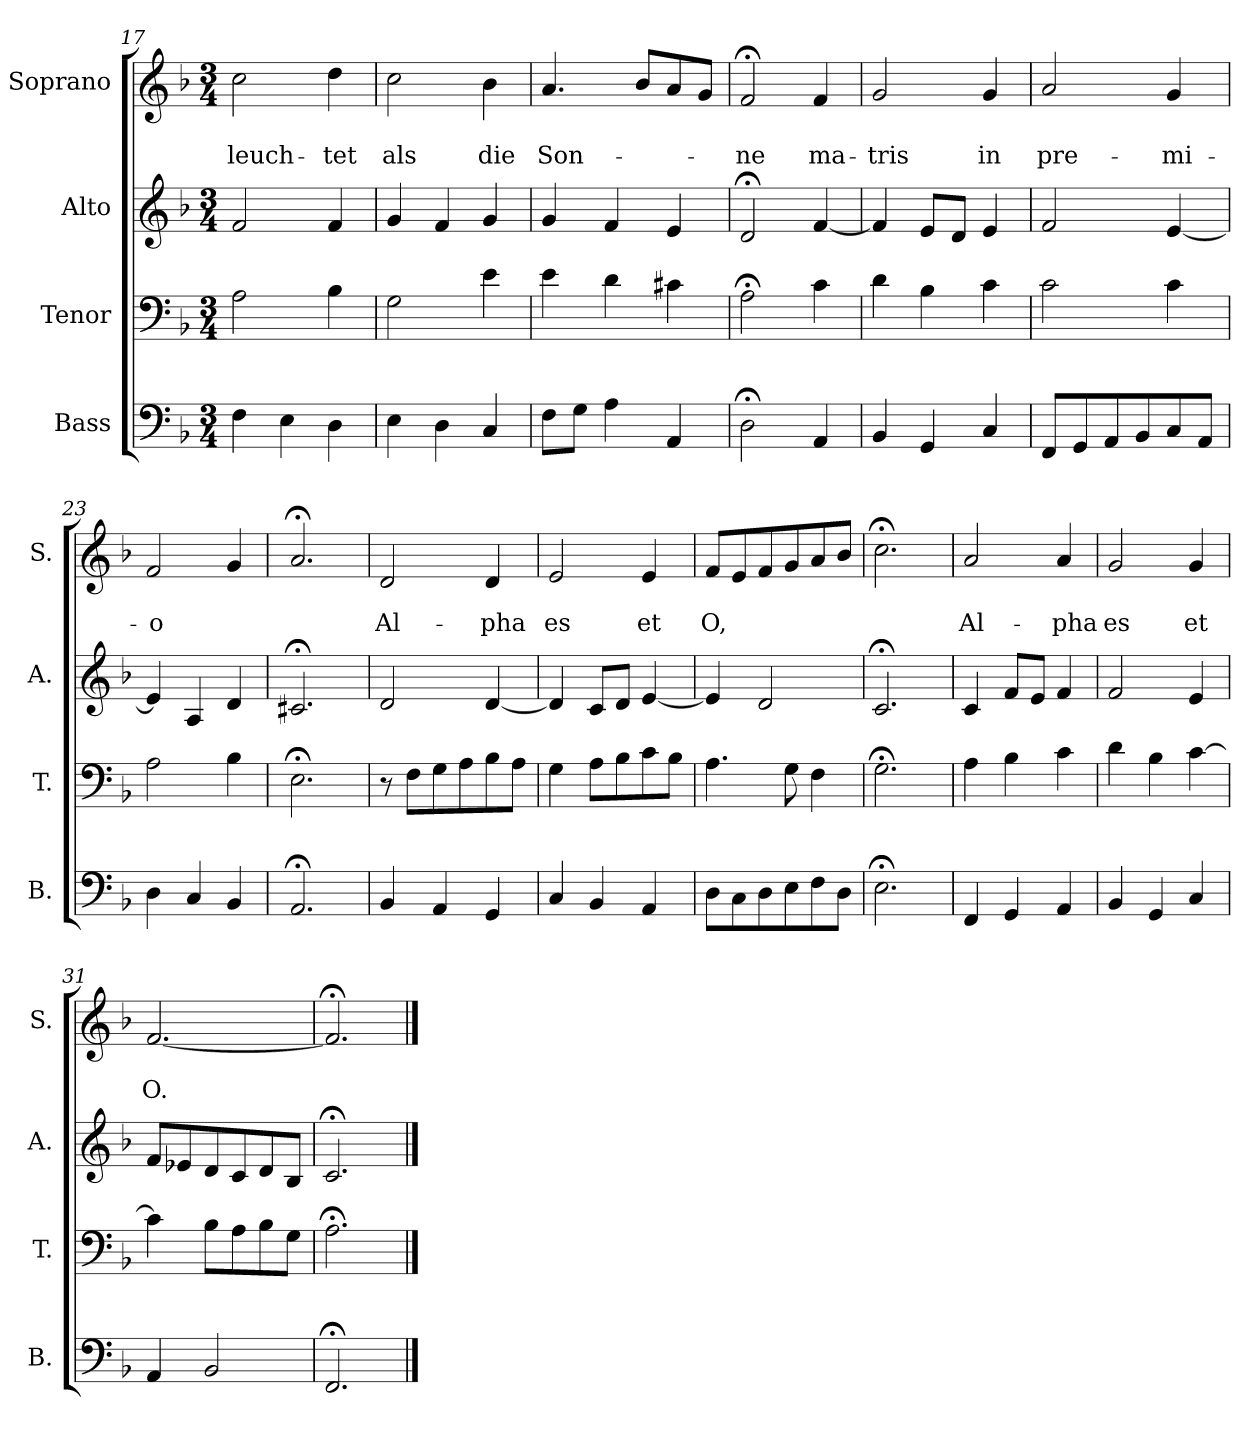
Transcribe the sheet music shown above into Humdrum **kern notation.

**kern	**kern	**kern	**kern	**text	**text
*part4	*part3	*part2	*part1	*part1	*part1
*staff4	*staff3	*staff2	*staff1	*staff1	*staff1
*I"Bass	*I"Tenor	*I"Alto	*I"Soprano	*	*
*I'B.	*I'T.	*I'A.	*I'S.	*	*
!!LO:PB:g=z
*clefF4	*clefF4	*clefG2	*clefG2	*	*
*k[b-]	*k[b-]	*k[b-]	*k[b-]	*	*
*F:	*F:	*F:	*F:	*	*
*M3/4	*M3/4	*M3/4	*M3/4	*	*
=17	=17	=17	=17	=17	=17
4F\	2A\	2f/	2cc\	.	leuch-
4E\	.	.	.	.	.
4D\	4B-\	4f/	4dd\	.	-tet
=18	=18	=18	=18	=18	=18
4E\	2G\	4g/	2cc\	.	als
4D\	.	4f/	.	.	.
4C/	4e\	4g/	4b-\	.	die
=19	=19	=19	=19	=19	=19
8F\L	4e\	4g/	4.a/	.	Son-
8G\J	.	.	.	.	.
4A\	4d\	4f/	.	.	.
.	.	.	8b-/L	.	.
4AA/	4c#X\	4e/	8a/	.	.
.	.	.	8g/J	.	.
=20	=20	=20	=20	=20	=20
2D;<\	2A;<\	2d;</	2f;</	.	-ne
4AA/	4c\	[4f/	4f/	.	ma-
=21	=21	=21	=21	=21	=21
4BB-/	4d\	4f/]	2g/	.	-tris
4GG/	4B-\	8e/L	.	.	.
.	.	8d/J	.	.	.
4C/	4c\	4e/	4g/	.	in
=22	=22	=22	=22	=22	=22
8FF/L	2c\	2f/	2a/	.	pre-
8GG/	.	.	.	.	.
8AA/	.	.	.	.	.
8BB-/	.	.	.	.	.
8C/	4c\	[4e/	4g/	.	-mi-
8AA/J	.	.	.	.	.
=23	=23	=23	=23	=23	=23
4D\	2A\	4e/]	2f/	.	-o
4C/	.	4A/	.	.	.
4BB-/	4B-\	4d/	4g/	.	.
=24	=24	=24	=24	=24	=24
2.AA;</	2.E;<\	2.c#X;</	2.a;</	.	.
!!LO:LB:g=z
=25	=25	=25	=25	=25	=25
4BB-/	8r	2d/	2d/	.	Al-
.	8F\L	.	.	.	.
4AA/	8G\	.	.	.	.
.	8A\	.	.	.	.
4GG/	8B-\	[4d/	4d/	.	-pha
.	8A\J	.	.	.	.
=26	=26	=26	=26	=26	=26
4C/	4G\	4d/]	2e/	.	es
4BB-/	8A\L	8c/L	.	.	.
.	8B-\	8d/J	.	.	.
4AA/	8c\	[4e/	4e/	.	et
.	8B-\J	.	.	.	.
=27	=27	=27	=27	=27	=27
8D\L	4.A\	4e/]	8f/L	.	O,
8C\	.	.	8e/	.	.
8D\	.	2d/	8f/	.	.
8E\	8G\	.	8g/	.	.
8F\	4F\	.	8a/	.	.
8D\J	.	.	8b-/J	.	.
=28	=28	=28	=28	=28	=28
2.E;<\	2.G;<\	2.c;</	2.cc;<\	.	.
=29	=29	=29	=29	=29	=29
4FF/	4A\	4c/	2a/	.	Al-
4GG/	4B-\	8f/L	.	.	.
.	.	8e/J	.	.	.
4AA/	4c\	4f/	4a/	.	-pha
=30	=30	=30	=30	=30	=30
4BB-/	4d\	2f/	2g/	.	es
4GG/	4B-\	.	.	.	.
4C/	[4c\	4e/	4g/	.	et
=31	=31	=31	=31	=31	=31
4AA/	4c\]	8f/L	[2.f/	.	O.
.	.	8e-X/	.	.	.
2BB-/	8B-\L	8d/	.	.	.
.	8A\	8c/	.	.	.
.	8B-\	8d/	.	.	.
.	8G\J	8B-/J	.	.	.
=32	=32	=32	=32	=32	=32
2.FF;</	2.A;<\	2.c;</	2.f;</]	.	.
==	==	==	==	==	==
*-	*-	*-	*-	*-	*-
